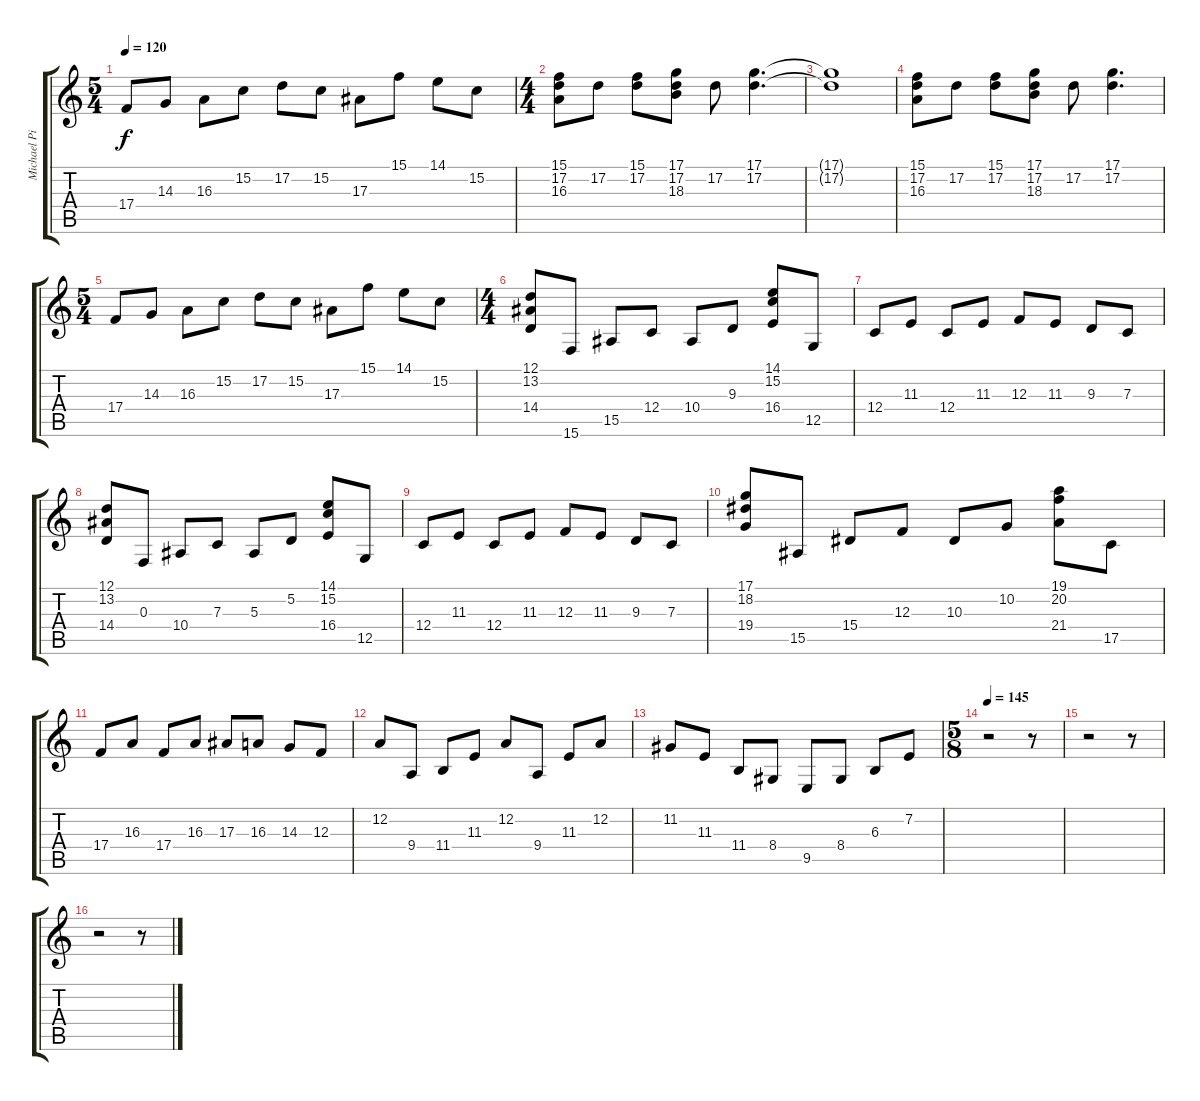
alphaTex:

\track ("Michael Pinella Piano" "Michael Pi") {instrument acousticgrandpiano}
\staff {score tabs}
\tuning (D4 A3 F3 C3 G2 D2) {hide}
\ts (5 4)
\tempo 120
\clef g2
\ks c
17.4.8{dy f} 14.3.8 16.3.8 15.2.8 17.2.8 15.2.8 17.3.8 15.1.8 14.1.8 15.2.8 |
\ts (4 4)
(15.1 17.2 16.3).8 17.2.8 (15.1 17.2).8 (17.1 17.2 18.3).8 17.2.8 (17.1 17.2).4{d} |
(17.1{t} 17.2{t}).1 |
(15.1 17.2 16.3).8 17.2.8 (15.1 17.2).8 (17.1 17.2 18.3).8 17.2.8 (17.1 17.2).4{d} |
\ts (5 4)
17.4.8 14.3.8 16.3.8 15.2.8 17.2.8 15.2.8 17.3.8 15.1.8 14.1.8 15.2.8 |
\ts (4 4)
(12.1 13.2 14.4).8 15.6.8 15.5.8 12.4.8 10.4.8 9.3.8 (14.1 15.2 16.4).8 12.5.8 |
12.4.8 11.3.8 12.4.8 11.3.8 12.3.8 11.3.8 9.3.8 7.3.8 |
(12.1 13.2 14.4).8 0.3.8 10.4.8 7.3.8 5.3.8 5.2.8 (14.1 15.2 16.4).8 12.5.8 |
12.4.8 11.3.8 12.4.8 11.3.8 12.3.8 11.3.8 9.3.8 7.3.8 |
(17.1 18.2 19.4).8 15.5.8 15.4.8 12.3.8 10.3.8 10.2.8 (19.1 20.2 21.4).8 17.5.8 |
17.4.8 16.3.8 17.4.8 16.3.8 17.3.8 16.3.8 14.3.8 12.3.8 |
12.2.8 9.4.8 11.4.8 11.3.8 12.2.8 9.4.8 11.3.8 12.2.8 |
11.2.8 11.3.8 11.4.8 8.4.8 9.5.8 8.4.8 6.3.8 7.2.8 |
\ts (5 8)
\tempo 145
r.2 r.8 |
r.2 r.8 |
r.2 r.8
